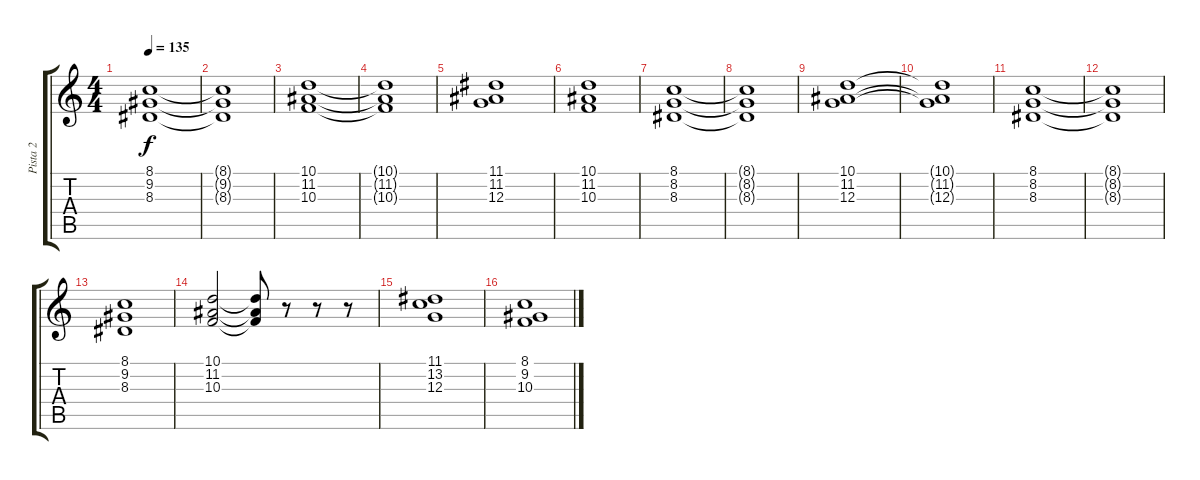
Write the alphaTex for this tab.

\track ("Pista 2" "Pista 2") {instrument choiraahs}
\staff {score tabs}
\tuning (E4 B3 G3 D3 A2 E2) {hide}
\ts (4 4)
\tempo 135
\clef g2
\ks c
(8.1 9.2 8.3).1{dy f} |
(8.1{t} 9.2{t} 8.3{t}).1 |
(10.1 11.2 10.3).1 |
(10.1{t} 11.2{t} 10.3{t}).1 |
(11.1 11.2 12.3).1 |
(10.1 11.2 10.3).1 |
(8.1 8.2 8.3).1 |
(8.1{t} 8.2{t} 8.3{t}).1 |
(10.1 11.2 12.3).1 |
(10.1{t} 11.2{t} 12.3{t}).1 |
(8.1 8.2 8.3).1 |
(8.1{t} 8.2{t} 8.3{t}).1 |
(8.1 9.2 8.3).1 |
(10.1 11.2 10.3).2 (10.1{t} 11.2{t} 10.3{t}).8 r.8 r.8 r.8 |
(11.1 13.2 12.3).1 |
(8.1 9.2 10.3).1
